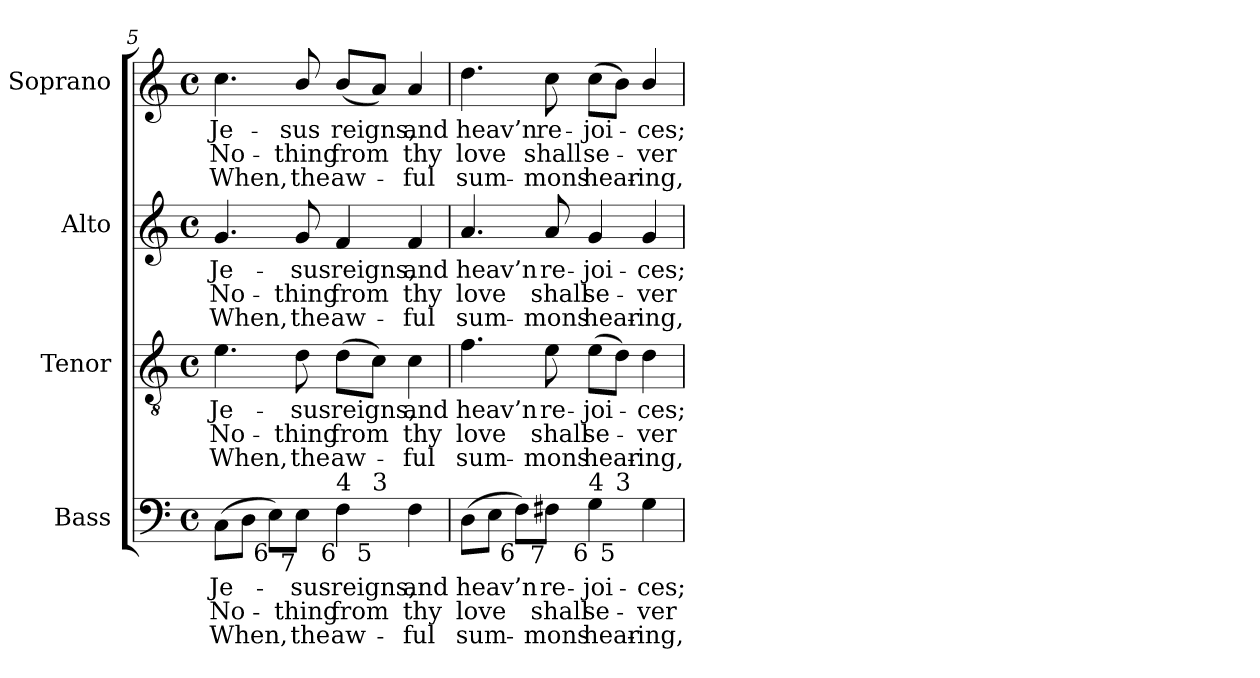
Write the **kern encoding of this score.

**kern	**text	**text	**text	**kern	**text	**text	**text	**kern	**text	**text	**text	**kern	**text	**text	**text
*part4	*part4	*part4	*part4	*part3	*part3	*part3	*part3	*part2	*part2	*part2	*part2	*part1	*part1	*part1	*part1
*staff4	*staff4	*staff4	*staff4	*staff3	*staff3	*staff3	*staff3	*staff2	*staff2	*staff2	*staff2	*staff1	*staff1	*staff1	*staff1
*I"Bass	*	*	*	*I"Tenor	*	*	*	*I"Alto	*	*	*	*I"Soprano	*	*	*
*I'B.	*	*	*	*I'T.	*	*	*	*I'A.	*	*	*	*I'S.	*	*	*
*clefF4	*	*	*	*clefGv2	*	*	*	*clefG2	*	*	*	*clefG2	*	*	*
*	*	*	*	*ITrd7c12	*	*	*	*	*	*	*	*	*	*	*
*k[]	*	*	*	*k[]	*	*	*	*k[]	*	*	*	*k[]	*	*	*
*C:	*	*	*	*C:	*	*	*	*C:	*	*	*	*C:	*	*	*
*M4/4	*	*	*	*M4/4	*	*	*	*M4/4	*	*	*	*M4/4	*	*	*
*met(c)	*	*	*	*met(c)	*	*	*	*met(c)	*	*	*	*met(c)	*	*	*
=5	=5	=5	=5	=5	=5	=5	=5	=5	=5	=5	=5	=5	=5	=5	=5
!	!LO:LY:b:color=#000000	!LO:LY:b:color=#000000	!LO:LY:b:color=#000000	!	!	!	!	!	!	!	!	!	!	!	!
!	!	!	!	!	!LO:LY:b:color=#000000	!LO:LY:b:color=#000000	!LO:LY:b:color=#000000	!	!	!	!	!	!	!	!
!	!	!	!	!	!	!	!	!	!LO:LY:b:color=#000000	!LO:LY:b:color=#000000	!LO:LY:b:color=#000000	!	!	!	!
!	!	!	!	!	!	!	!	!	!	!	!	!	!LO:LY:b:color=#000000	!LO:LY:b:color=#000000	!LO:LY:b:color=#000000
*^	*	*	*	*	*	*	*	*	*	*	*	*	*	*	*
(8Ci\L	2ryy	Je-	No-	When,	4.Ei\	Je-	No-	When,	4.gi/	Je-	No-	When,	4.cci\	Je-	No-	When,
8Di\J	.	.	.	.	.	.	.	.	.	.	.	.	.	.	.	.
!LO:TX:b:rj:t=6	!	!	!	!	!	!	!	!	!	!	!	!	!	!	!	!
8Ei\L)	.	.	.	.	.	.	.	.	.	.	.	.	.	.	.	.
!	!	!LO:LY:b:color=#000000	!LO:LY:b:color=#000000	!LO:LY:b:color=#000000	!	!	!	!	!	!	!	!	!	!	!	!
!	!	!	!	!	!	!LO:LY:b:color=#000000	!LO:LY:b:color=#000000	!LO:LY:b:color=#000000	!	!	!	!	!	!	!	!
!	!	!	!	!	!	!	!	!	!	!LO:LY:b:color=#000000	!LO:LY:b:color=#000000	!LO:LY:b:color=#000000	!	!	!	!
!LO:TX:b:rj:t=7	!	!	!	!	!	!	!	!	!	!	!	!	!	!	!	!
!	!	!	!	!	!	!	!	!	!	!	!	!	!	!LO:LY:b:color=#000000	!LO:LY:b:color=#000000	!LO:LY:b:color=#000000
8Ei\J	.	-sus	-thing	the	8Di\	-sus	-thing	the	8gi/	-sus	-thing	the	8bi/	-sus	-thing	the
!	!	!LO:LY:b:color=#000000	!LO:LY:b:color=#000000	!LO:LY:b:color=#000000	!	!	!	!	!	!	!	!	!	!	!	!
!	!	!	!	!	!	!LO:LY:b:color=#000000	!LO:LY:b:color=#000000	!LO:LY:b:color=#000000	!	!	!	!	!	!	!	!
!	!	!	!	!	!	!	!	!	!	!LO:LY:b:color=#000000	!LO:LY:b:color=#000000	!LO:LY:b:color=#000000	!	!	!	!
!LO:TX:b:rj:t=6	!	!	!	!	!	!	!	!	!	!	!	!	!	!	!	!
!LO:TX:t=4	!	!	!	!	!	!	!	!	!	!	!	!	!	!	!	!
!	!	!	!	!	!	!	!	!	!	!	!	!	!	!LO:LY:b:color=#000000	!LO:LY:b:color=#000000	!LO:LY:b:color=#000000
4Fi\	8ryy	reigns,	from	aw-	(8Di\L	reigns,	from	aw-	4fi/	reigns,	from	aw-	(8bi/L	reigns,	from	aw-
!	!LO:TX:b:rj:t=5	!	!	!	!	!	!	!	!	!	!	!	!	!	!	!
!	!LO:TX:t=3	!	!	!	!	!	!	!	!	!	!	!	!	!	!	!
.	4.ryy	.	.	.	8Ci\J)	.	.	.	.	.	.	.	8ai/J)	.	.	.
!	!	!LO:LY:b:color=#000000	!LO:LY:b:color=#000000	!LO:LY:b:color=#000000	!	!	!	!	!	!	!	!	!	!	!	!
!	!	!	!	!	!	!LO:LY:b:color=#000000	!LO:LY:b:color=#000000	!LO:LY:b:color=#000000	!	!	!	!	!	!	!	!
!	!	!	!	!	!	!	!	!	!	!LO:LY:b:color=#000000	!LO:LY:b:color=#000000	!LO:LY:b:color=#000000	!	!	!	!
!	!	!	!	!	!	!	!	!	!	!	!	!	!	!LO:LY:b:color=#000000	!LO:LY:b:color=#000000	!LO:LY:b:color=#000000
4Fi\	.	and	thy	-ful	4Ci\	and	thy	-ful	4fi/	and	thy	-ful	4ai/	and	thy	-ful
!!LO:LB:g=z
=6	=6	=6	=6	=6	=6	=6	=6	=6	=6	=6	=6	=6	=6	=6	=6	=6
!	!	!LO:LY:b:color=#000000	!LO:LY:b:color=#000000	!LO:LY:b:color=#000000	!	!	!	!	!	!	!	!	!	!	!	!
!	!	!	!	!	!	!LO:LY:b:color=#000000	!LO:LY:b:color=#000000	!LO:LY:b:color=#000000	!	!	!	!	!	!	!	!
!	!	!	!	!	!	!	!	!	!	!LO:LY:b:color=#000000	!LO:LY:b:color=#000000	!LO:LY:b:color=#000000	!	!	!	!
!	!	!	!	!	!	!	!	!	!	!	!	!	!	!LO:LY:b:color=#000000	!LO:LY:b:color=#000000	!LO:LY:b:color=#000000
(8Di\L	2ryy	heav’n	love	sum-	4.Fi\	heav’n	love	sum-	4.ai/	heav’n	love	sum-	4.ddi\	heav’n	love	sum-
8Ei\J	.	.	.	.	.	.	.	.	.	.	.	.	.	.	.	.
!LO:TX:b:rj:t=6	!	!	!	!	!	!	!	!	!	!	!	!	!	!	!	!
8Fi\L)	.	.	.	.	.	.	.	.	.	.	.	.	.	.	.	.
!	!	!LO:LY:b:color=#000000	!LO:LY:b:color=#000000	!LO:LY:b:color=#000000	!	!	!	!	!	!	!	!	!	!	!	!
!	!	!	!	!	!	!LO:LY:b:color=#000000	!LO:LY:b:color=#000000	!LO:LY:b:color=#000000	!	!	!	!	!	!	!	!
!	!	!	!	!	!	!	!	!	!	!LO:LY:b:color=#000000	!LO:LY:b:color=#000000	!LO:LY:b:color=#000000	!	!	!	!
!LO:TX:b:rj:t=7	!	!	!	!	!	!	!	!	!	!	!	!	!	!	!	!
!	!	!	!	!	!	!	!	!	!	!	!	!	!	!LO:LY:b:color=#000000	!LO:LY:b:color=#000000	!LO:LY:b:color=#000000
8F#Xi\J	.	re-	shall	-mons	8Ei\	re-	shall	-mons	8ai/	re-	shall	-mons	8cci\	re-	shall	-mons
!	!	!LO:LY:b:color=#000000	!LO:LY:b:color=#000000	!LO:LY:b:color=#000000	!	!	!	!	!	!	!	!	!	!	!	!
!	!	!	!	!	!	!LO:LY:b:color=#000000	!LO:LY:b:color=#000000	!LO:LY:b:color=#000000	!	!	!	!	!	!	!	!
!	!	!	!	!	!	!	!	!	!	!LO:LY:b:color=#000000	!LO:LY:b:color=#000000	!LO:LY:b:color=#000000	!	!	!	!
!LO:TX:b:rj:t=6	!	!	!	!	!	!	!	!	!	!	!	!	!	!	!	!
!LO:TX:t=4	!	!	!	!	!	!	!	!	!	!	!	!	!	!	!	!
!	!	!	!	!	!	!	!	!	!	!	!	!	!	!LO:LY:b:color=#000000	!LO:LY:b:color=#000000	!LO:LY:b:color=#000000
4Gi\	8ryy	-joi-	se-	hear-	(8Ei\L	-joi-	se-	hear-	4gi/	-joi-	se-	hear-	(8cci\L	-joi-	se-	hear-
!	!LO:TX:b:rj:t=5	!	!	!	!	!	!	!	!	!	!	!	!	!	!	!
!	!LO:TX:t=3	!	!	!	!	!	!	!	!	!	!	!	!	!	!	!
.	4.ryy	.	.	.	8Di\J)	.	.	.	.	.	.	.	8bi\J)	.	.	.
!	!	!LO:LY:b:color=#000000	!LO:LY:b:color=#000000	!LO:LY:b:color=#000000	!	!	!	!	!	!	!	!	!	!	!	!
!	!	!	!	!	!	!LO:LY:b:color=#000000	!LO:LY:b:color=#000000	!LO:LY:b:color=#000000	!	!	!	!	!	!	!	!
!	!	!	!	!	!	!	!	!	!	!LO:LY:b:color=#000000	!LO:LY:b:color=#000000	!LO:LY:b:color=#000000	!	!	!	!
!	!	!	!	!	!	!	!	!	!	!	!	!	!	!LO:LY:b:color=#000000	!LO:LY:b:color=#000000	!LO:LY:b:color=#000000
4Gi\	.	-ces;	-ver	-ing,	4Di\	-ces;	-ver	-ing,	4gi/	-ces;	-ver	-ing,	4bi/	-ces;	-ver	-ing,
*v	*v	*	*	*	*	*	*	*	*	*	*	*	*	*	*	*
=	=	=	=	=	=	=	=	=	=	=	=	=	=	=	=
*-	*-	*-	*-	*-	*-	*-	*-	*-	*-	*-	*-	*-	*-	*-	*-
